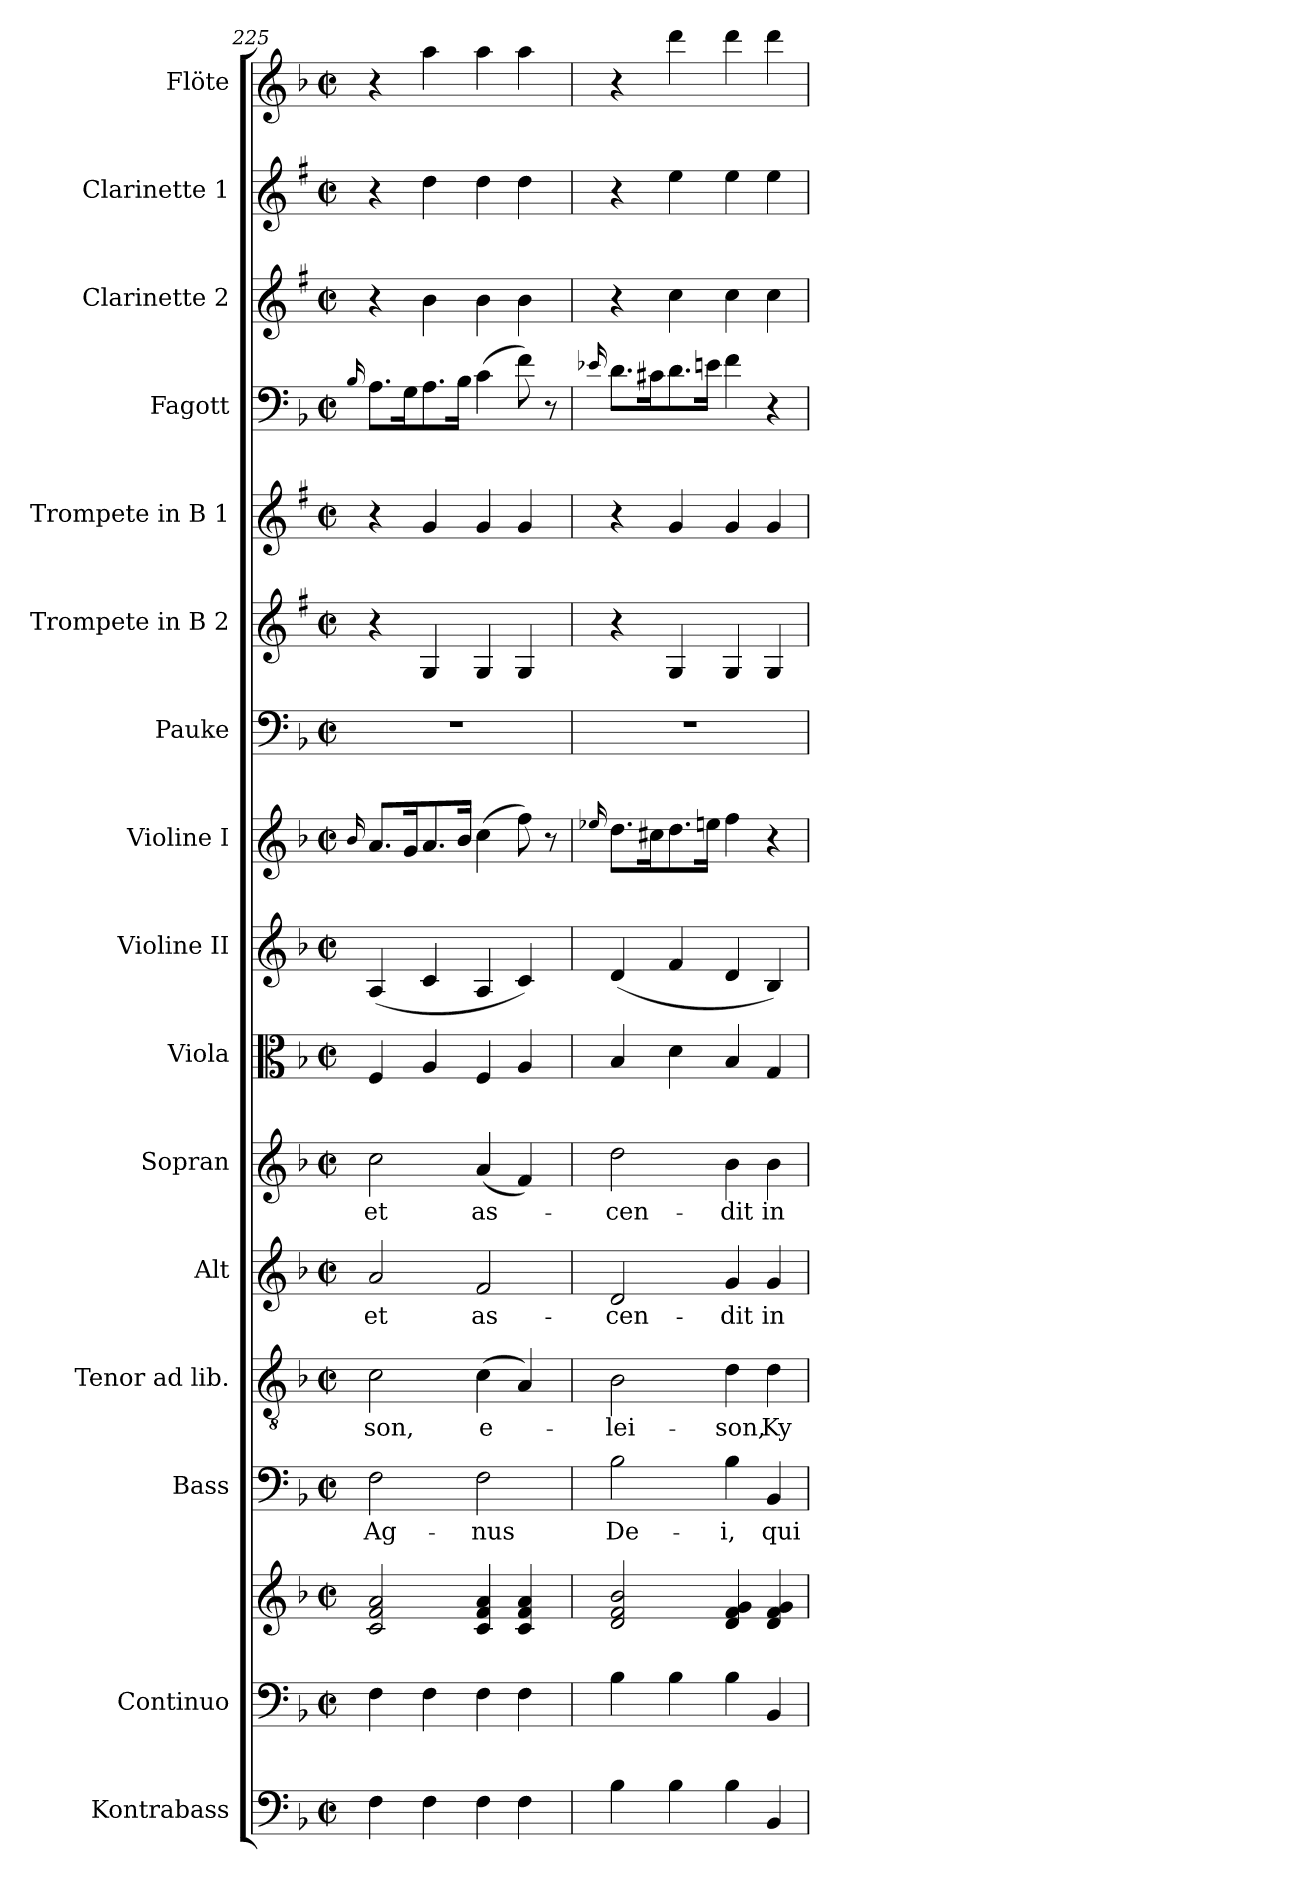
**kern	**kern	**kern	**kern	**text	**kern	**text	**kern	**text	**kern	**text	**kern	**kern	**kern	**kern	**kern	**kern	**kern	**kern	**kern	**kern
*part16	*part15	*part15	*part14	*part14	*part13	*part13	*part12	*part12	*part11	*part11	*part10	*part9	*part8	*part7	*part6	*part5	*part4	*part3	*part2	*part1
*staff17	*staff16	*staff15	*staff14	*staff14	*staff13	*staff13	*staff12	*staff12	*staff11	*staff11	*staff10	*staff9	*staff8	*staff7	*staff6	*staff5	*staff4	*staff3	*staff2	*staff1
*I"Kontrabass	*I"Continuo	*	*I"Bass	*	*I"Tenor ad lib.	*	*I"Alt	*	*I"Sopran	*	*I"Viola	*I"Violine II	*I"Violine I	*I"Pauke	*I"Trompete in B 2	*I"Trompete in B 1	*I"Fagott	*I"Clarinette 2	*I"Clarinette 1	*I"Flöte
*I'Kb.	*I'cont.	*	*I'B	*	*I'T	*	*I'A	*	*I'S	*	*I'Vla.	*I'Vl. II	*I'Vl. I	*I'Pk.	*	*	*I'Fg.	*I'Cl. 2	*I'Cl. 1	*I'Fl.
*clefF4	*clefF4	*clefG2	*clefF4	*	*clefGv2	*	*clefG2	*	*clefG2	*	*clefC3	*clefG2	*clefG2	*clefF4	*clefG2	*clefG2	*clefF4	*clefG2	*clefG2	*clefG2
*ITrd7c12	*	*	*	*	*	*	*	*	*	*	*	*	*	*	*ITrd1c2	*ITrd1c2	*	*ITrd1c2	*ITrd1c2	*
*k[b-]	*k[b-]	*k[b-]	*k[b-]	*	*k[b-]	*	*k[b-]	*	*k[b-]	*	*k[b-]	*k[b-]	*k[b-]	*k[b-]	*k[b-]	*k[b-]	*k[b-]	*k[b-]	*k[b-]	*k[b-]
*F:	*F:	*F:	*F:	*	*F:	*	*F:	*	*F:	*	*F:	*F:	*F:	*F:	*F:	*F:	*F:	*F:	*F:	*F:
*M2/2	*M2/2	*M2/2	*M2/2	*	*M2/2	*	*M2/2	*	*M2/2	*	*M2/2	*M2/2	*M2/2	*M2/2	*M2/2	*M2/2	*M2/2	*M2/2	*M2/2	*M2/2
*met(c|)	*met(c|)	*met(c|)	*met(c|)	*	*met(c|)	*	*met(c|)	*	*met(c|)	*	*met(c|)	*met(c|)	*met(c|)	*met(c|)	*met(c|)	*met(c|)	*met(c|)	*met(c|)	*met(c|)	*met(c|)
=225	=225	=225	=225	=225	=225	=225	=225	=225	=225	=225	=225	=225	=225	=225	=225	=225	=225	=225	=225	=225
.	.	.	.	.	.	.	.	.	.	.	.	.	16qqb-/	.	.	.	16qqB-/	.	.	.
!	!	!	!	!LO:LY:b	!	!LO:LY:b	!	!LO:LY:b	!	!LO:LY:b	!	!	!	!	!	!	!	!	!	!
4FF\	4F\	2c/ 2f/ 2a/	2F\	Ag-	2c\	-son,	2a/	et	2cc\	et	4F/	(<4A/	8.a/L	1r	4r	4r	8.A\L	4r	4r	4r
.	.	.	.	.	.	.	.	.	.	.	.	.	16g/k	.	.	.	16G\k	.	.	.
4FF\	4F\	.	.	.	.	.	.	.	.	.	4A/	4c/	8.a/	.	4F/	4f/	8.A\	4a\	4cc\	4aa\
.	.	.	.	.	.	.	.	.	.	.	.	.	16b-/Jk	.	.	.	16B-\Jk	.	.	.
!	!	!	!	!LO:LY:b	!	!LO:LY:b	!	!LO:LY:b	!	!LO:LY:b	!	!	!	!	!	!	!	!	!	!
4FF\	4F\	4c/ 4f/ 4a/	2F\	-nus	(>4c\	e-	2f/	as-	(<4a/	as-	4F/	4A/	(>4cc\	.	4F/	4f/	(>4c\	4a\	4cc\	4aa\
4FF\	4F\	4c/ 4f/ 4a/	.	.	4A/)	.	.	.	4f/)	.	4A/	4c/)	8ff\)	.	4F/	4f/	8f\)	4a\	4cc\	4aa\
.	.	.	.	.	.	.	.	.	.	.	.	.	8r	.	.	.	8r	.	.	.
!!LO:PB:g=z
=226	=226	=226	=226	=226	=226	=226	=226	=226	=226	=226	=226	=226	=226	=226	=226	=226	=226	=226	=226	=226
.	.	.	.	.	.	.	.	.	.	.	.	.	16qqee-X/	.	.	.	16qqe-X/	.	.	.
!	!	!	!	!LO:LY:b	!	!LO:LY:b	!	!LO:LY:b	!	!LO:LY:b	!	!	!	!	!	!	!	!	!	!
4BB-\	4B-\	2d/ 2f/ 2b-/	2B-\	De-	2B-\	-lei-	2d/	-cen-	2dd\	-cen-	4B-/	(<4d/	8.dd\L	1r	4r	4r	8.d\L	4r	4r	4r
.	.	.	.	.	.	.	.	.	.	.	.	.	16cc#X\k	.	.	.	16c#X\k	.	.	.
4BB-\	4B-\	.	.	.	.	.	.	.	.	.	4d\	4f/	8.dd\	.	4F/	4f/	8.d\	4b-\	4dd\	4ddd\
.	.	.	.	.	.	.	.	.	.	.	.	.	16een\Jk	.	.	.	16en\Jk	.	.	.
!	!	!	!	!LO:LY:b	!	!LO:LY:b	!	!LO:LY:b	!	!LO:LY:b	!	!	!	!	!	!	!	!	!	!
4BB-\	4B-\	4d/ 4f/ 4g/	4B-\	-i,	4d\	-son,	4g/	-dit	4b-\	-dit	4B-/	4d/	4ff\	.	4F/	4f/	4f\	4b-\	4dd\	4ddd\
!	!	!	!	!LO:LY:b	!	!LO:LY:b	!	!LO:LY:b	!	!LO:LY:b	!	!	!	!	!	!	!	!	!	!
4BBB-/	4BB-/	4d/ 4f/ 4g/	4BB-/	qui	4d\	Ky-	4g/	in	4b-\	in	4G/	4B-/)	4r	.	4F/	4f/	4r	4b-\	4dd\	4ddd\
=	=	=	=	=	=	=	=	=	=	=	=	=	=	=	=	=	=	=	=	=
*-	*-	*-	*-	*-	*-	*-	*-	*-	*-	*-	*-	*-	*-	*-	*-	*-	*-	*-	*-	*-
